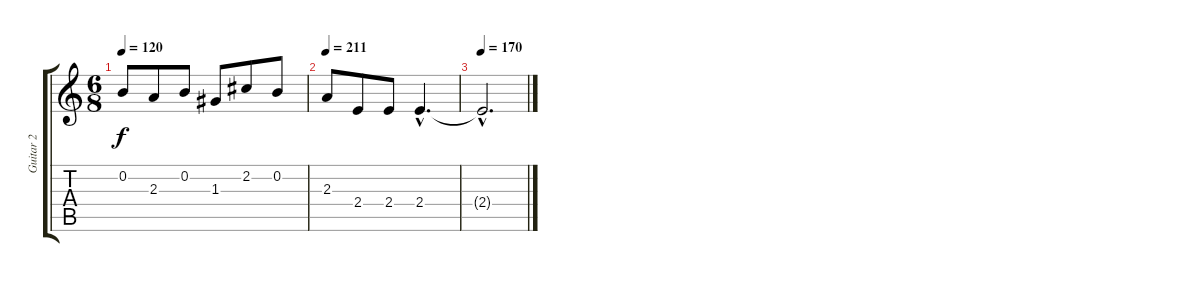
\track ("Guitar 2" "Guitar 2") {instrument acousticguitarsteel}
\staff {score tabs}
\tuning (E4 B3 G3 D3 A2 E2) {hide}
\ts (6 8)
\tempo 120
\clef g2
\ks c
0.2.8{dy f} 2.3.8 0.2.8 1.3.8 2.2.8 0.2.8 |
\tempo 211
2.3.8 2.4.8 2.4.8 2.4{hac}.4{d} |
\tempo 170
2.4{hac t}.2{d}
